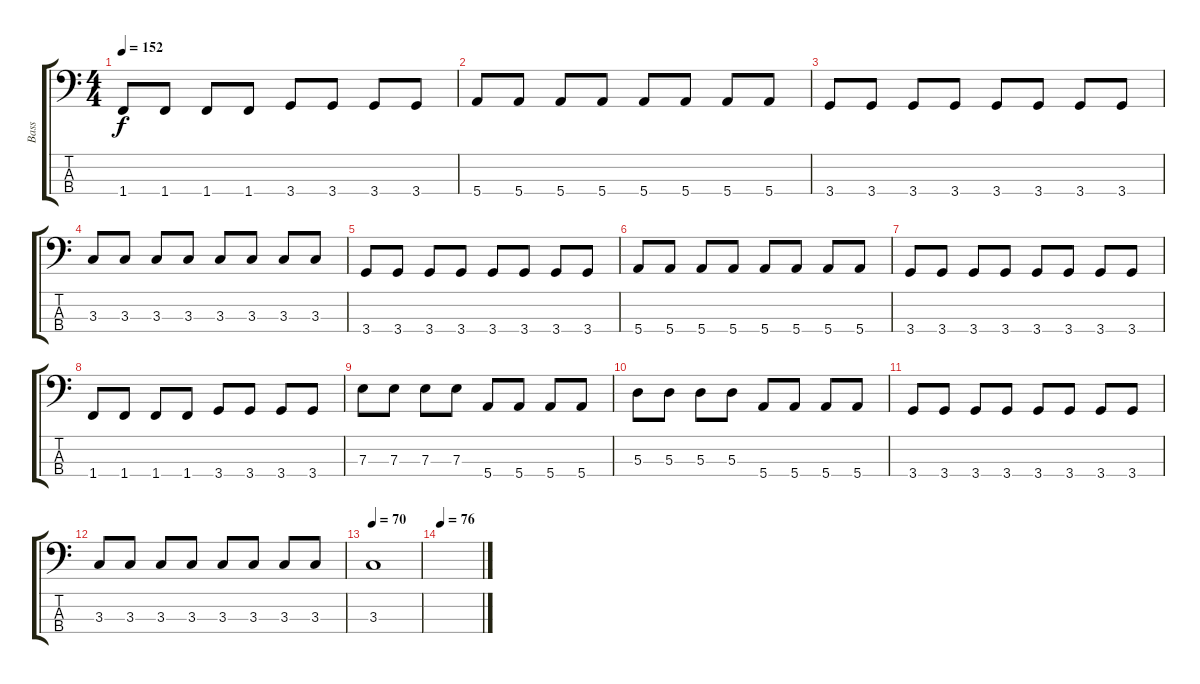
\track ("Bass" "Bass") {instrument electricbassfinger}
\staff {score tabs}
\tuning (G2 D2 A1 E1) {hide}
\ts (4 4)
\tempo 152
\clef f4
\ks c
1.4.8{dy f} 1.4.8 1.4.8 1.4.8 3.4.8 3.4.8 3.4.8 3.4.8 |
5.4.8 5.4.8 5.4.8 5.4.8 5.4.8 5.4.8 5.4.8 5.4.8 |
3.4.8 3.4.8 3.4.8 3.4.8 3.4.8 3.4.8 3.4.8 3.4.8 |
3.3.8 3.3.8 3.3.8 3.3.8 3.3.8 3.3.8 3.3.8 3.3.8 |
3.4.8 3.4.8 3.4.8 3.4.8 3.4.8 3.4.8 3.4.8 3.4.8 |
5.4.8 5.4.8 5.4.8 5.4.8 5.4.8 5.4.8 5.4.8 5.4.8 |
3.4.8 3.4.8 3.4.8 3.4.8 3.4.8 3.4.8 3.4.8 3.4.8 |
1.4.8 1.4.8 1.4.8 1.4.8 3.4.8 3.4.8 3.4.8 3.4.8 |
7.3.8 7.3.8 7.3.8 7.3.8 5.4.8 5.4.8 5.4.8 5.4.8 |
5.3.8 5.3.8 5.3.8 5.3.8 5.4.8 5.4.8 5.4.8 5.4.8 |
3.4.8 3.4.8 3.4.8{txt ""} 3.4.8 3.4.8 3.4.8 3.4.8 3.4.8 |
3.3.8 3.3.8 3.3.8 3.3.8 3.3.8 3.3.8 3.3.8 3.3.8 |
\tempo 70
3.3.1{volume 2} |
\tempo 76
